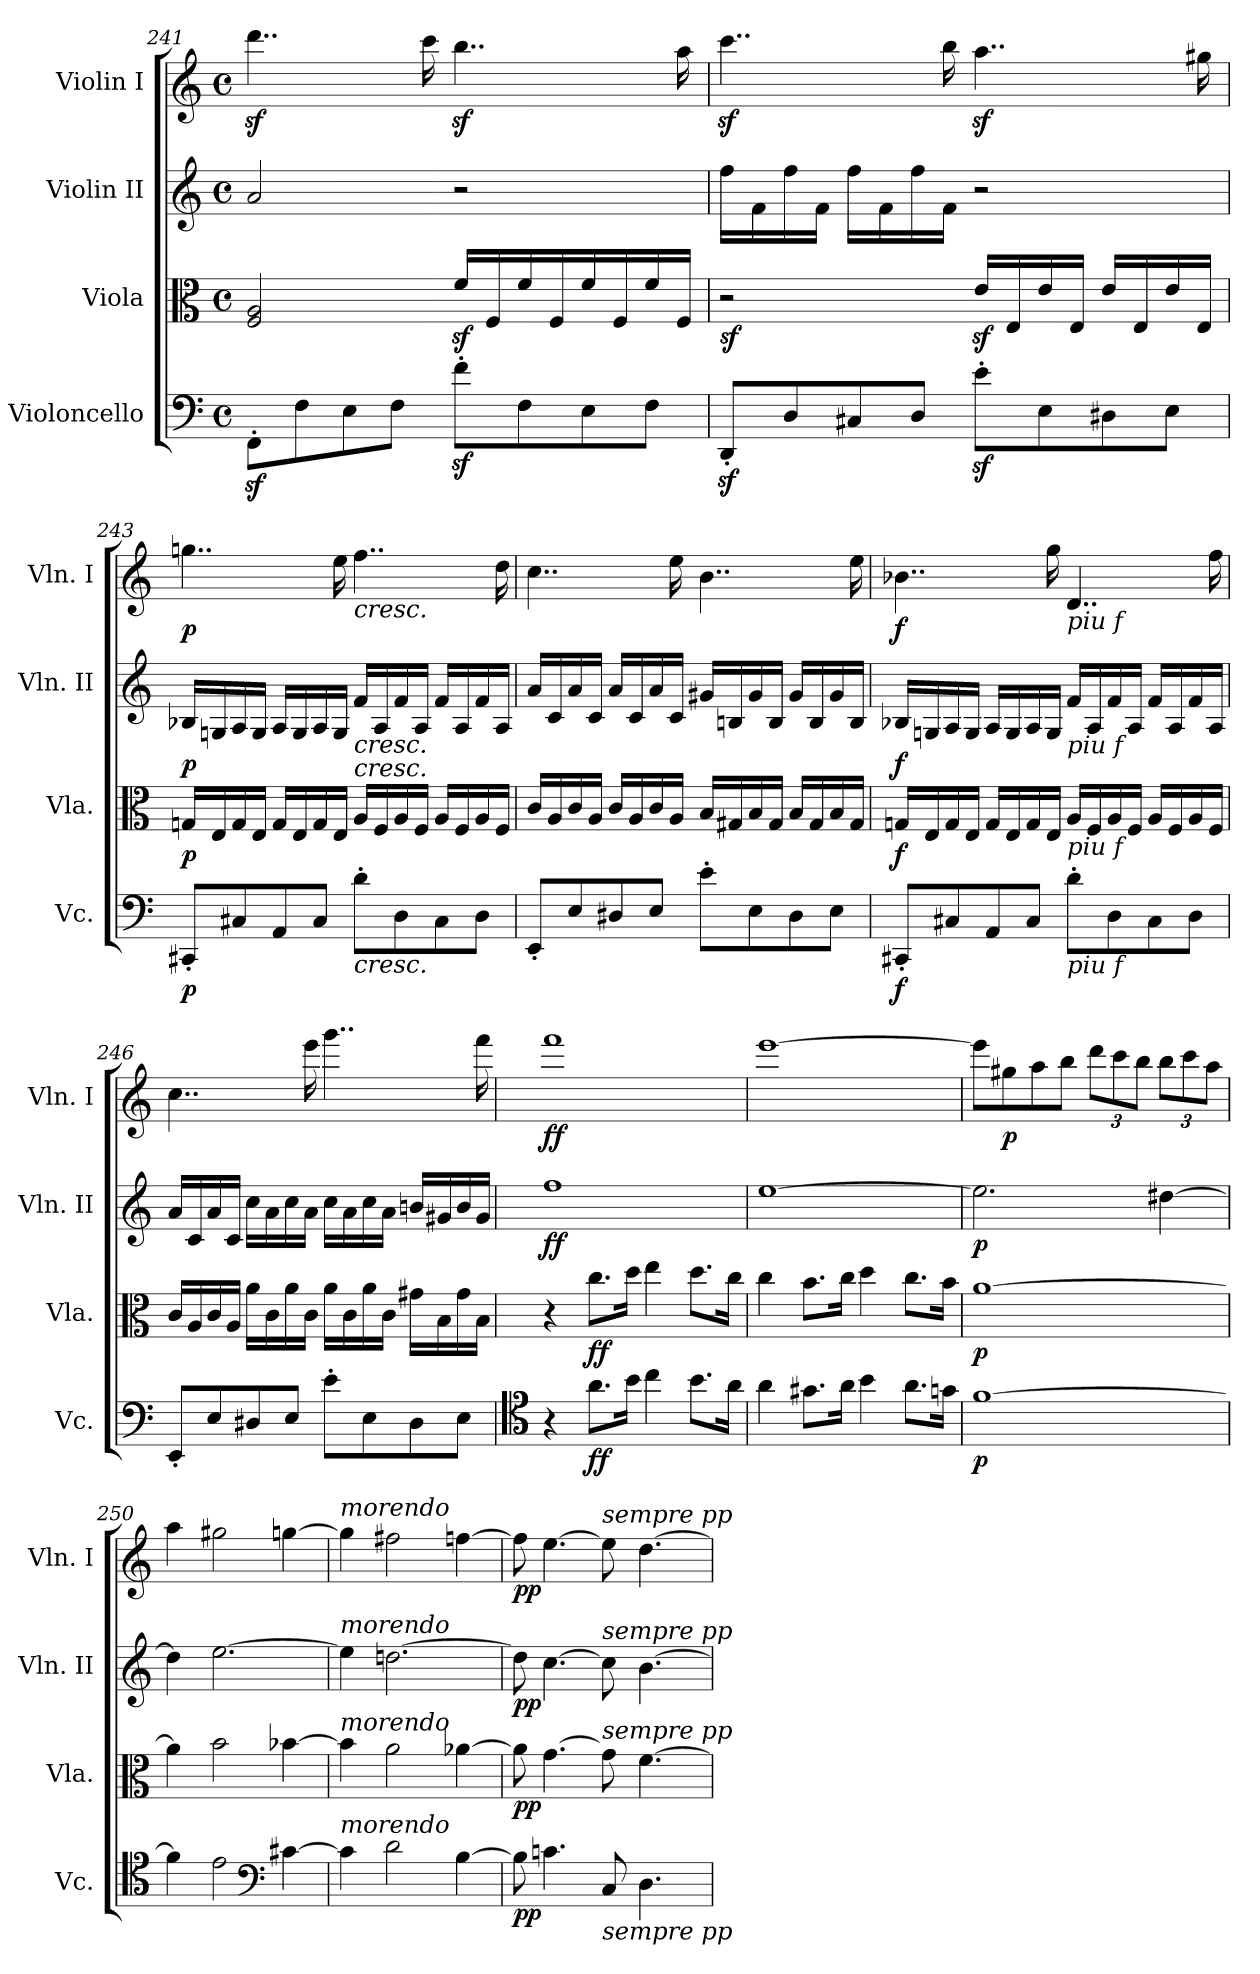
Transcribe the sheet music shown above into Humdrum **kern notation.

**kern	**dynam	**kern	**dynam	**kern	**dynam	**kern	**dynam
*part4	*part4	*part3	*part3	*part2	*part2	*part1	*part1
*staff4	*staff4	*staff3	*staff3	*staff2	*staff2	*staff1	*staff1
*I"Violoncello	*	*I"Viola	*	*I"Violin II	*	*I"Violin I	*
*I'Vc.	*	*I'Vla.	*	*I'Vln. II	*	*I'Vln. I	*
*clefF4	*	*clefC3	*	*clefG2	*	*clefG2	*
*k[]	*	*k[]	*	*k[]	*	*k[]	*
*M4/4	*	*M4/4	*	*M4/4	*	*M4/4	*
*met(c)	*	*met(c)	*	*met(c)	*	*met(c)	*
=241	=241	=241	=241	=241	=241	=241	=241
8FFz<'\L	.	2F/ 2A/	.	2a/	.	4..dddz<\	.
8F\	.	.	.	.	.	.	.
8E\	.	.	.	.	.	.	.
8F\J	.	.	.	.	.	.	.
.	.	.	.	.	.	16ccc\	.
8fz<'\L	.	16fz</LL	.	2r	.	4..bbz<\	.
.	.	16F/	.	.	.	.	.
8F\	.	16f/	.	.	.	.	.
.	.	16F/	.	.	.	.	.
8E\	.	16f/	.	.	.	.	.
.	.	16F/	.	.	.	.	.
8F\J	.	16f/	.	.	.	.	.
.	.	16F/JJ	.	.	.	16aa\	.
=242	=242	=242	=242	=242	=242	=242	=242
!	!	!	!LO:DY:b	!	!	!	!
8DDz<'/L	.	2r	sf	16ff\LL	.	4..cccz<\	.
.	.	.	.	16f\	.	.	.
8D/	.	.	.	16ff\	.	.	.
.	.	.	.	16f\JJ	.	.	.
8C#X/	.	.	.	16ff\LL	.	.	.
.	.	.	.	16f\	.	.	.
8D/J	.	.	.	16ff\	.	.	.
.	.	.	.	16f\JJ	.	16bb\	.
8ez<'\L	.	16ez</LL	.	2r	.	4..aaz<\	.
.	.	16E/	.	.	.	.	.
8E\	.	16e/	.	.	.	.	.
.	.	16E/JJ	.	.	.	.	.
8D#X\	.	16e/LL	.	.	.	.	.
.	.	16E/	.	.	.	.	.
8E\J	.	16e/	.	.	.	.	.
.	.	16E/JJ	.	.	.	16gg#X\	.
=243	=243	=243	=243	=243	=243	=243	=243
!	!LO:DY:b	!	!LO:DY:b	!	!LO:DY:b	!	!LO:DY:b
8CC#X'/L	p	16Gn/LL	p	16B-X/LL	p	4..ggn\	p
.	.	16E/	.	16Gn/	.	.	.
8C#X/	.	16G/	.	16A/	.	.	.
.	.	16E/JJ	.	16G/JJ	.	.	.
8AA/	.	16G/LL	.	16A/LL	.	.	.
.	.	16E/	.	16G/	.	.	.
8C#/J	.	16G/	.	16A/	.	.	.
.	.	16E/JJ	.	16G/JJ	.	16ee\	.
!	!	!	!	!	!	!LO:TX:b:i:t=cresc.	!
!	!	!	!	!LO:TX:b:i:t=cresc.	!	!	!
!	!	!LO:TX:a:i:t=cresc.	!	!	!	!	!
!LO:TX:b:i:t=cresc.	!	!	!	!	!	!	!
8d'\L	.	16A/LL	.	16f/LL	.	4..ff\	.
.	.	16F/	.	16A/	.	.	.
8D\	.	16A/	.	16f/	.	.	.
.	.	16F/JJ	.	16A/JJ	.	.	.
8C#\	.	16A/LL	.	16f/LL	.	.	.
.	.	16F/	.	16A/	.	.	.
8D\J	.	16A/	.	16f/	.	.	.
.	.	16F/JJ	.	16A/JJ	.	16dd\	.
=244	=244	=244	=244	=244	=244	=244	=244
8EE'/L	.	16c/LL	.	16a/LL	.	4..cc\	.
.	.	16A/	.	16c/	.	.	.
8E/	.	16c/	.	16a/	.	.	.
.	.	16A/JJ	.	16c/JJ	.	.	.
8D#X/	.	16c/LL	.	16a/LL	.	.	.
.	.	16A/	.	16c/	.	.	.
8E/J	.	16c/	.	16a/	.	.	.
.	.	16A/JJ	.	16c/JJ	.	16ee\	.
8e'\L	.	16B/LL	.	16g#X/LL	.	4..b\	.
.	.	16G#X/	.	16Bn/	.	.	.
8E\	.	16B/	.	16g#/	.	.	.
.	.	16G#/JJ	.	16B/JJ	.	.	.
8D#\	.	16B/LL	.	16g#/LL	.	.	.
.	.	16G#/	.	16B/	.	.	.
8E\J	.	16B/	.	16g#/	.	.	.
.	.	16G#/JJ	.	16B/JJ	.	16ee\	.
=245	=245	=245	=245	=245	=245	=245	=245
!	!LO:DY:b	!	!LO:DY:b	!	!LO:DY:b	!	!LO:DY:b
8CC#X'/L	f	16Gn/LL	f	16B-X/LL	f	4..b-X\	f
.	.	16E/	.	16Gn/	.	.	.
8C#X/	.	16G/	.	16A/	.	.	.
.	.	16E/JJ	.	16G/JJ	.	.	.
8AA/	.	16G/LL	.	16A/LL	.	.	.
.	.	16E/	.	16G/	.	.	.
8C#/J	.	16G/	.	16A/	.	.	.
.	.	16E/JJ	.	16G/JJ	.	16gg\	.
!	!	!	!	!	!	!LO:TX:b:i:t=piu f	!
!	!	!	!	!LO:TX:b:i:t=piu f	!	!	!
!	!	!LO:TX:b:i:t=piu f	!	!	!	!	!
!LO:TX:b:i:t=piu f	!	!	!	!	!	!	!
8d'\L	.	16A/LL	.	16f/LL	.	4..d/	.
.	.	16F/	.	16A/	.	.	.
8D\	.	16A/	.	16f/	.	.	.
.	.	16F/JJ	.	16A/JJ	.	.	.
8C#\	.	16A/LL	.	16f/LL	.	.	.
.	.	16F/	.	16A/	.	.	.
8D\J	.	16A/	.	16f/	.	.	.
.	.	16F/JJ	.	16A/JJ	.	16ff\	.
=246	=246	=246	=246	=246	=246	=246	=246
8EE'/L	.	16c/LL	.	16a/LL	.	4..cc\	.
.	.	16A/	.	16c/	.	.	.
8E/	.	16c/	.	16a/	.	.	.
.	.	16A/JJ	.	16c/JJ	.	.	.
8D#X/	.	16a\LL	.	16cc\LL	.	.	.
.	.	16c\	.	16a\	.	.	.
8E/J	.	16a\	.	16cc\	.	.	.
.	.	16c\JJ	.	16a\JJ	.	16eee\	.
8e'\L	.	16a\LL	.	16cc\LL	.	4..ggg\	.
.	.	16c\	.	16a\	.	.	.
8E\	.	16a\	.	16cc\	.	.	.
.	.	16c\JJ	.	16a\JJ	.	.	.
8D#\	.	16g#X\LL	.	16bn/LL	.	.	.
.	.	16B\	.	16g#X/	.	.	.
8E\J	.	16g#\	.	16b/	.	.	.
.	.	16B\JJ	.	16g#/JJ	.	16fff\	.
=247	=247	=247	=247	=247	=247	=247	=247
*clefC4	*	*	*	*	*	*	*
!	!	!	!	!	!LO:DY:b	!	!LO:DY:b
4r	.	4r	.	1ff	ff	1fff	ff
!	!LO:DY:b	!	!LO:DY:b	!	!	!	!
8.a\L	ff	8.cc\L	ff	.	.	.	.
16b\Jk	.	16dd\Jk	.	.	.	.	.
4cc\	.	4ee\	.	.	.	.	.
8.b\L	.	8.dd\L	.	.	.	.	.
16a\Jk	.	16cc\Jk	.	.	.	.	.
=248	=248	=248	=248	=248	=248	=248	=248
4a\	.	4cc\	.	[1ee	.	[1eee	.
8.g#X\L	.	8.b\L	.	.	.	.	.
16a\Jk	.	16cc\Jk	.	.	.	.	.
4b\	.	4dd\	.	.	.	.	.
8.a\L	.	8.cc\L	.	.	.	.	.
16gn\Jk	.	16b\Jk	.	.	.	.	.
=249	=249	=249	=249	=249	=249	=249	=249
!	!LO:DY:b	!	!LO:DY:b	!	!LO:DY:b	!	!
[1f	p	[1a	p	2.ee\]	p	8eee\L]	.
!	!	!	!	!	!	!	!LO:DY:b
.	.	.	.	.	.	8gg#X\	p
.	.	.	.	.	.	8aa\	.
.	.	.	.	.	.	8bb\J	.
*	*	*	*	*	*	*Xbrackettup	*
.	.	.	.	.	.	12ddd\L	.
.	.	.	.	.	.	12ccc\	.
.	.	.	.	.	.	12bb\J	.
.	.	.	.	[4dd#X\	.	12bb\L	.
.	.	.	.	.	.	12ccc\	.
.	.	.	.	.	.	12aa\J	.
=250	=250	=250	=250	=250	=250	=250	=250
4f\]	.	4a\]	.	4dd#\]	.	4aa\	.
2e\	.	2b\	.	[2.ee\	.	2gg#X\	.
*clefF4	*	*	*	*	*	*	*
[4c#X\	.	[4b-X\	.	.	.	[4ggn\	.
=251	=251	=251	=251	=251	=251	=251	=251
!	!	!	!	!	!	!LO:TX:a:i:t=morendo	!
!	!	!	!	!LO:TX:a:i:t=morendo	!	!	!
!	!	!LO:TX:a:i:t=morendo	!	!	!	!	!
!LO:TX:a:i:t=morendo	!	!	!	!	!	!	!
4c#\]	.	4b-\]	.	4ee\]	.	4gg\]	.
2d\	.	2a\	.	[2.ddn\	.	2ff#X\	.
[4B\	.	[4a-X\	.	.	.	[4ffn\	.
=252	=252	=252	=252	=252	=252	=252	=252
!	!LO:DY:b	!	!LO:DY:b	!	!LO:DY:b	!	!LO:DY:b
8B\]	pp	8a-\]	pp	8dd\]	pp	8ff\]	pp
4.cn\	.	[4.g\	.	[4.cc\	.	[4.ee\	.
!	!	!	!	!	!	!LO:TX:a:i:t=sempre pp	!
!	!	!	!	!LO:TX:a:i:t=sempre pp	!	!	!
!	!	!LO:TX:a:i:t=sempre pp	!	!	!	!	!
!LO:TX:b:i:t=sempre pp	!	!	!	!	!	!	!
8C/	.	8g\]	.	8cc\]	.	8ee\]	.
4.D\	.	[4.f\	.	[4.b\	.	[4.dd\	.
=	=	=	=	=	=	=	=
*-	*-	*-	*-	*-	*-	*-	*-
